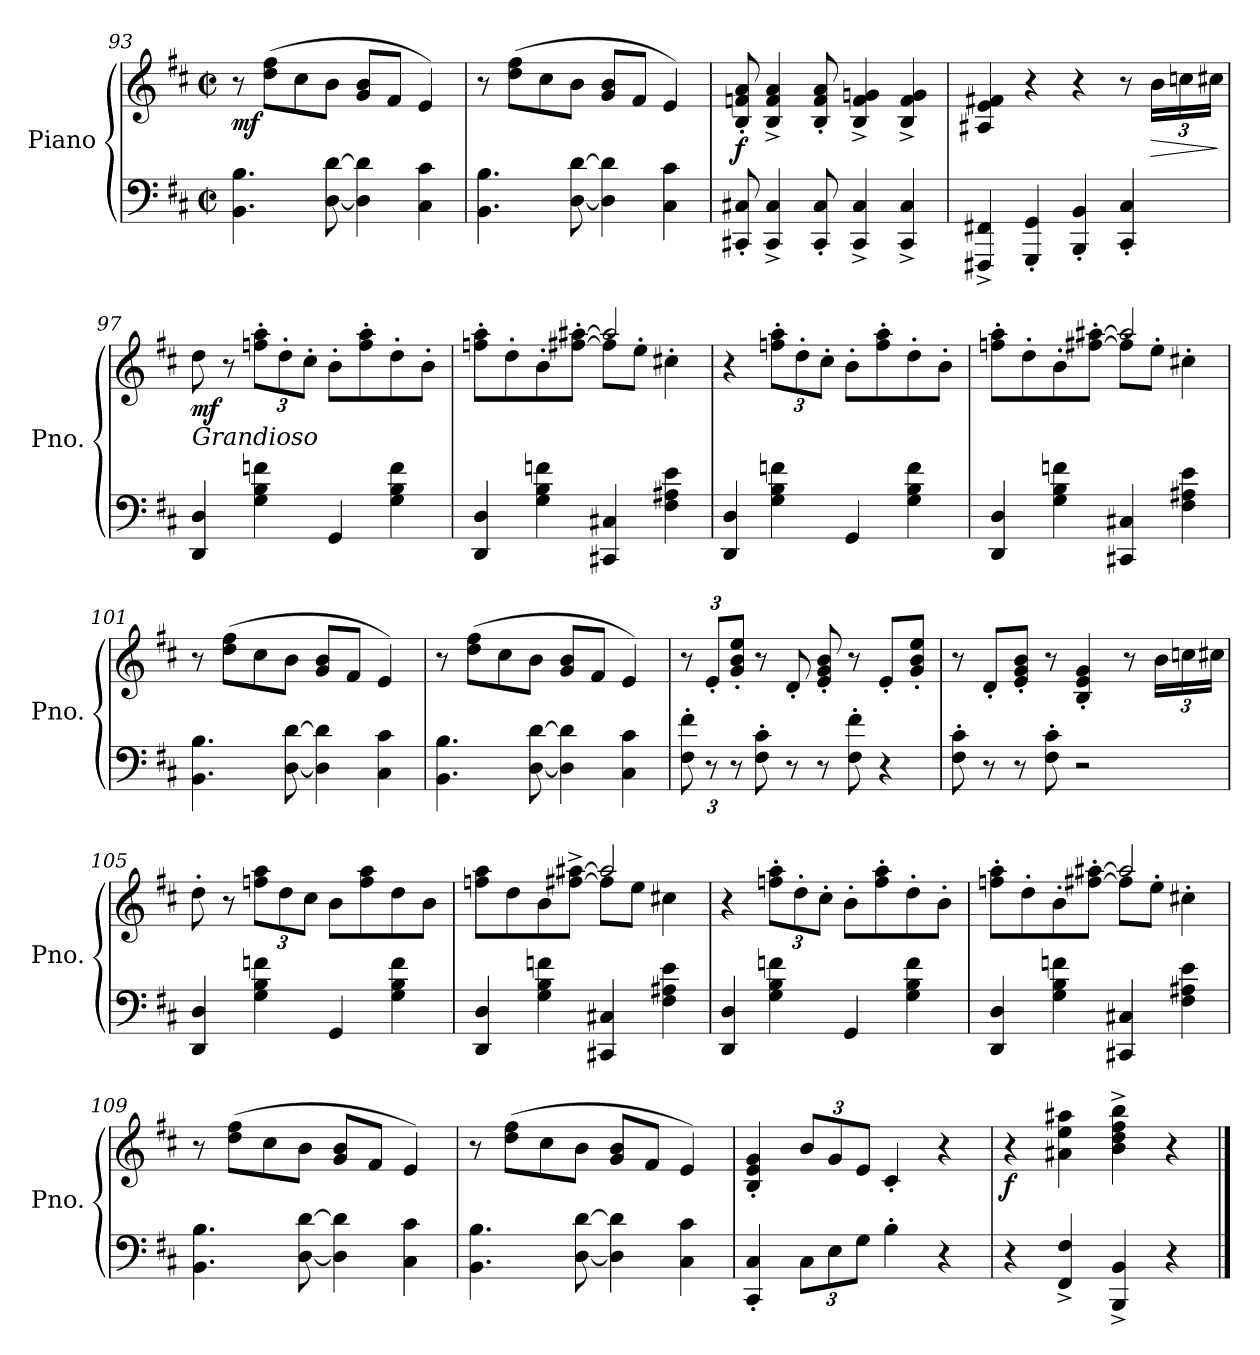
**kern	**kern	**dynam
*part1	*part1	*part1
*staff2	*staff1	*staff1/2
*I"Piano	*	*
*I'Pno.	*	*
!!LO:LB:g=z
*clefF4	*clefG2	*
*k[f#c#]	*k[f#c#]	*
*M2/2	*M2/2	*
*met(c|)	*met(c|)	*
=93	=93	=93
!	!	!LO:DY:b
4.BB\ 4.B\	8r	mf
.	(>8dd\ 8ff#\L	.
.	8cc#\	.
[8D\ [8d\	8b\J	.
4D\] 4d\]	8g/ 8b/L	.
.	8f#/J	.
4C#\ 4c#\	4e/)	.
=94	=94	=94
4.BB\ 4.B\	8r	.
.	(>8dd\ 8ff#\L	.
.	8cc#\	.
[8D\ [8d\	8b\J	.
4D\] 4d\]	8g/ 8b/L	.
.	8f#/J	.
4C#\ 4c#\	4e/)	.
=95	=95	=95
!	!	!LO:DY:b
8CC#X/' 8C#X/'	8B/' 8fn/' 8a/'	f
4CC#/^ 4C#/^	4B/^ 4f/^ 4a/^	.
8CC#/' 8C#/'	8B/' 8f/' 8a/'	.
4CC#/^ 4C#/^	4B/^ 4f/^ 4gn/^	.
4CC#/^ 4C#/^	4B/^ 4f/^ 4g/^	.
=96	=96	=96
4FFF#X/^ 4FF#X/^	4A#X/ 4e/ 4f#X/	.
4GGG/' 4GG/'	4r	.
4BBB/' 4BB/'	4r	.
4CC#/' 4C#/'	8r	.
*	*Xbrackettup	*
!	!	!LO:HP:b
.	24b\LL	>
.	24ccn\	.
.	24cc#X\JJ	.
.	.	]
=97	=97	=97
!	!LO:TX:b:i:t=Grandioso	!
!	!	!LO:DY:b
4DD/ 4D/	8dd\	mf
.	8r	.
4G\ 4B\ 4fn\	12ffn\' 12aa\'L	.
.	12dd'\	.
.	12cc#'\J	.
4GG/	8b'\L	.
.	8ff\' 8aa\'	.
4G\ 4B\ 4f\	8dd'\	.
.	8b'\J	.
!!LO:PB:g=z
=98	=98	=98
*	*^	*
4DD/ 4D/	8ffn\' 8aa\'L	2ryy	.
.	8dd'\	.	.
4G\ 4B\ 4fn\	8b'\	.	.
.	[8ff#X\' [8aa#X\'J	.	.
4CC#X/ 4C#X/	8ff#'\L]	2aa#/]	.
.	8ee'\J	.	.
4F#\ 4A#X\ 4e\	4cc#X'\	.	.
*	*v	*v	*
=99	=99	=99
4DD/ 4D/	4r	.
4G\ 4B\ 4fn\	12ffn\' 12aa\'L	.
.	12dd'\	.
.	12cc#'\J	.
4GG/	8b'\L	.
.	8ff\' 8aa\'	.
4G\ 4B\ 4f\	8dd'\	.
.	8b'\J	.
=100	=100	=100
*	*^	*
4DD/ 4D/	8ffn\' 8aa\'L	2ryy	.
.	8dd'\	.	.
4G\ 4B\ 4fn\	8b'\	.	.
.	[8ff#X\' [8aa#X\'J	.	.
4CC#X/ 4C#X/	8ff#'\L]	2aa#/]	.
.	8ee'\J	.	.
4F#\ 4A#X\ 4e\	4cc#X'\	.	.
*	*v	*v	*
=101	=101	=101
4.BB\ 4.B\	8r	.
.	(>8dd\ 8ff#\L	.
.	8cc#\	.
[8D\ [8d\	8b\J	.
4D\] 4d\]	8g/ 8b/L	.
.	8f#/J	.
4C#\ 4c#\	4e/)	.
=102	=102	=102
4.BB\ 4.B\	8r	.
.	(>8dd\ 8ff#\L	.
.	8cc#\	.
[8D\ [8d\	8b\J	.
4D\] 4d\]	8g/ 8b/L	.
.	8f#/J	.
4C#\ 4c#\	4e/)	.
!!LO:LB:g=z
=103	=103	=103
*Xbrackettup	*	*
12F#\' 12f#\'	12r	.
12r	12e'/L	.
12r	12g/' 12b/' 12ee/'J	.
8F#\' 8c#\'	8r	.
8r	8d'/	.
8r	8e/' 8g/' 8b/'	.
8F#\' 8f#\'	8r	.
4r	8e'/L	.
.	8g/' 8b/' 8ee/'J	.
=104	=104	=104
8F#\' 8c#\'	8r	.
8r	8d'/L	.
8r	8e/' 8g/' 8b/'J	.
8F#\' 8c#\'	8r	.
2r	4B/' 4e/' 4g/'	.
.	8r	.
.	24b\LL	.
.	24ccn\	.
.	24cc#X\JJ	.
=105	=105	=105
4DD/ 4D/	8dd'\	.
.	8r	.
4G\ 4B\ 4fn\	12ffn\ 12aa\L	.
.	12dd\	.
.	12cc#\J	.
4GG/	8b\L	.
.	8ff\ 8aa\	.
4G\ 4B\ 4f\	8dd\	.
.	8b\J	.
=106	=106	=106
*	*^	*
4DD/ 4D/	8ffn\ 8aa\L	2ryy	.
.	8dd\	.	.
4G\ 4B\ 4fn\	8b\	.	.
.	[8ff#X\^ [8aa#X\^J	.	.
4CC#X/ 4C#X/	8ff#\L]	2aa#/]	.
.	8ee\J	.	.
4F#\ 4A#X\ 4e\	4cc#X\	.	.
*	*v	*v	*
=107	=107	=107
4DD/ 4D/	4r	.
4G\ 4B\ 4fn\	12ffn\' 12aa\'L	.
.	12dd'\	.
.	12cc#'\J	.
4GG/	8b'\L	.
.	8ff\' 8aa\'	.
4G\ 4B\ 4f\	8dd'\	.
.	8b'\J	.
!!LO:LB:g=z
=108	=108	=108
*	*^	*
4DD/ 4D/	8ffn\' 8aa\'L	2ryy	.
.	8dd'\	.	.
4G\ 4B\ 4fn\	8b'\	.	.
.	[8ff#X\' [8aa#X\'J	.	.
4CC#X/ 4C#X/	8ff#\L]	2aa#/]	.
.	8ee'\J	.	.
4F#\ 4A#X\ 4e\	4cc#X'\	.	.
*	*v	*v	*
=109	=109	=109
4.BB\ 4.B\	8r	.
.	(>8dd\ 8ff#\L	.
.	8cc#\	.
[8D\ [8d\	8b\J	.
4D\] 4d\]	8g/ 8b/L	.
.	8f#/J	.
4C#\ 4c#\	4e/)	.
=110	=110	=110
4.BB\ 4.B\	8r	.
.	(>8dd\ 8ff#\L	.
.	8cc#\	.
[8D\ [8d\	8b\J	.
4D\] 4d\]	8g/ 8b/L	.
.	8f#/J	.
4C#\ 4c#\	4e/)	.
=111	=111	=111
4CC#/' 4C#/'	4B/' 4e/' 4g/'	.
12C#\L	12b/L	.
12E\	12g/	.
12G\J	12e/J	.
4B'\	4c#'/	.
4r	4r	.
=112	=112	=112
!	!	!LO:DY:b
4r	4r	f
4FF#/^ 4F#/^	4a#X\ 4ee\ 4aa#X\	.
4BBB/^ 4BB/^	4b\^ 4dd\^ 4ff#\^ 4bb\^	.
4r	4r	.
==	==	==
*-	*-	*-
